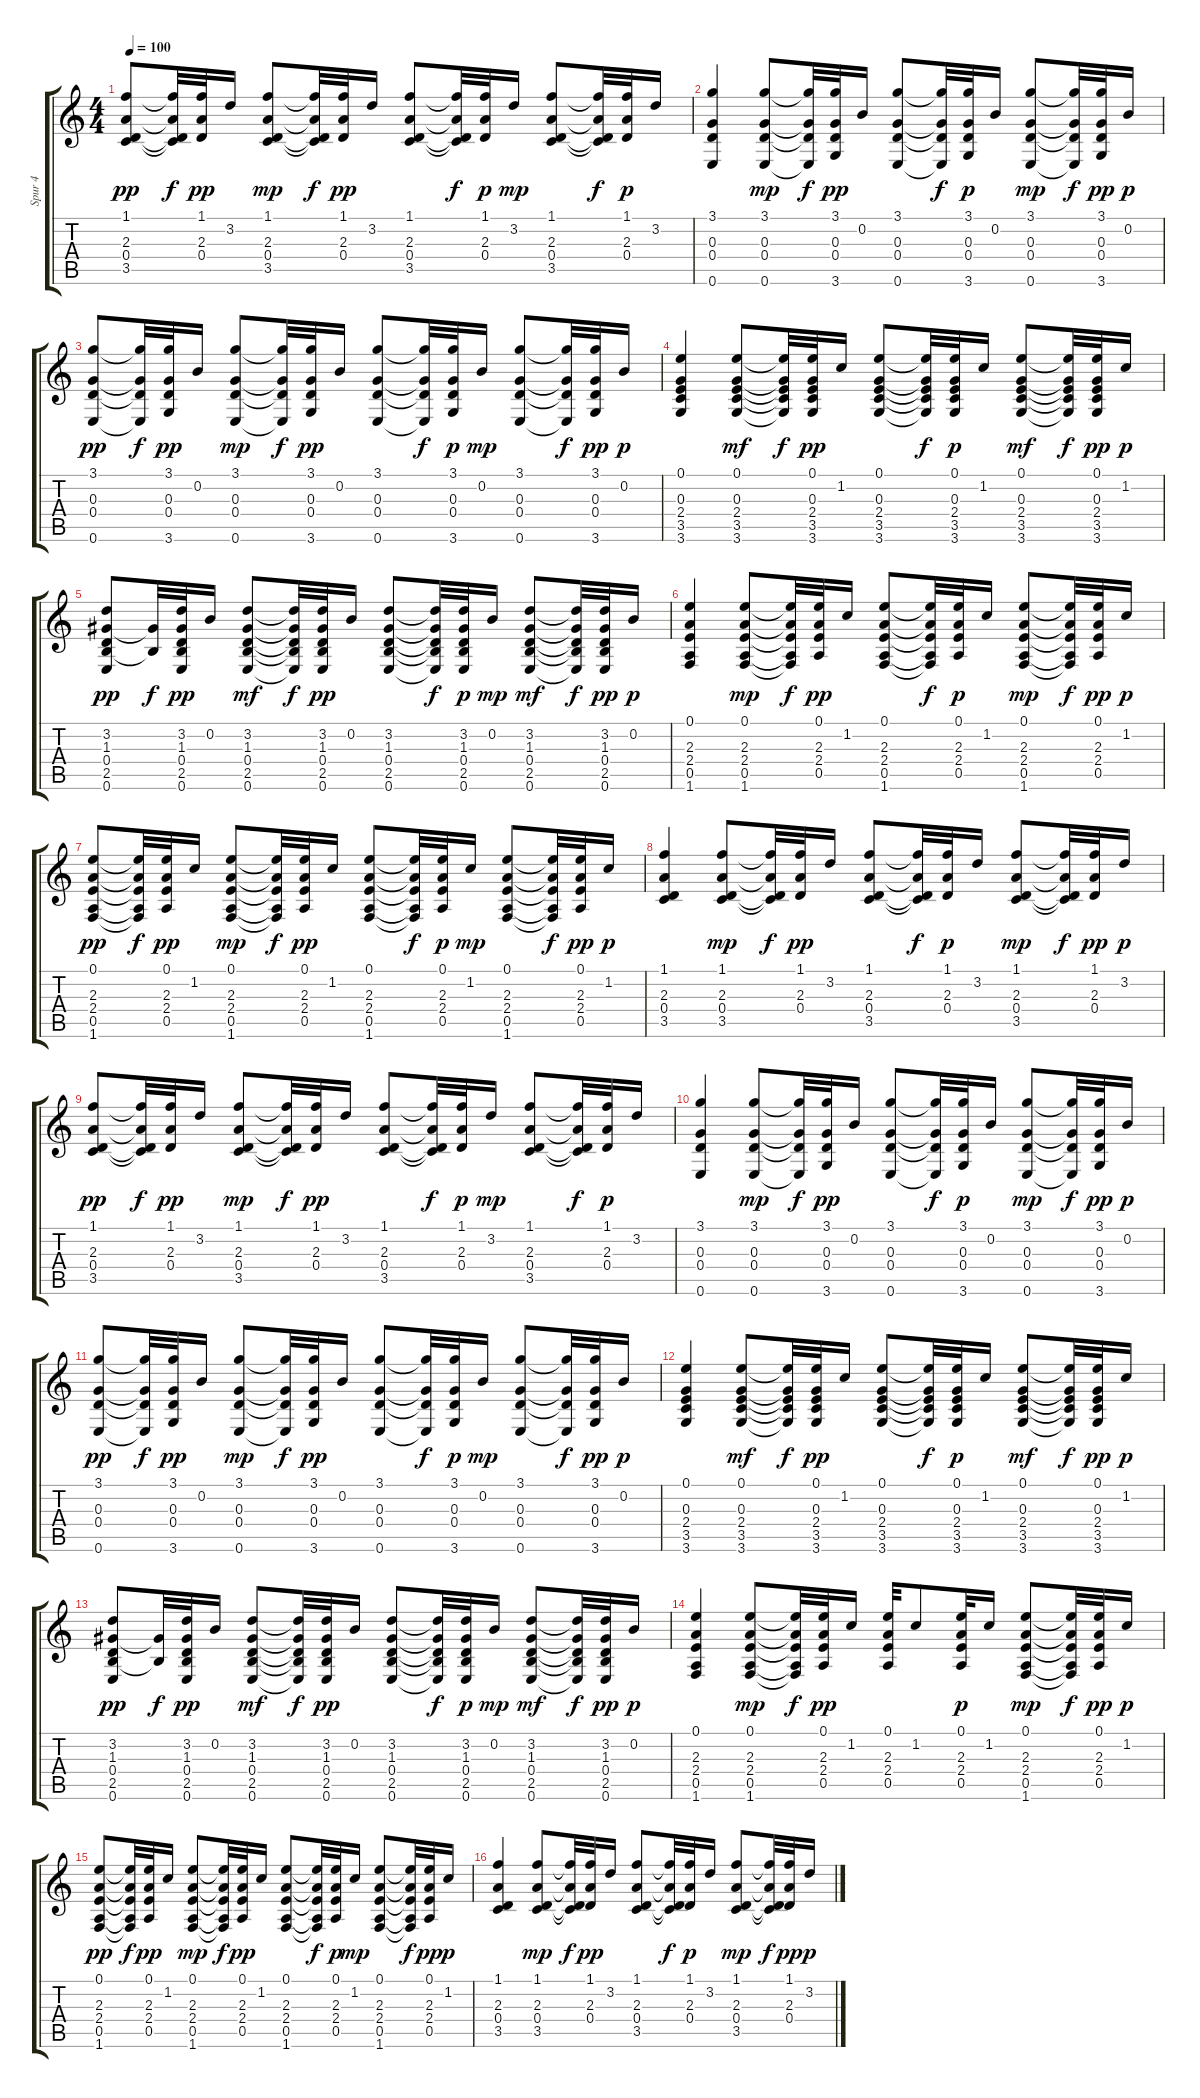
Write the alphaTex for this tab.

\track ("Spur 4" "Spur 4") {instrument acousticguitarsteel}
\staff {score tabs}
\tuning (E4 B3 G3 D3 A2 E2) {hide}
\ts (4 4)
\tempo 100
\clef g2
\ks c
(1.1 2.3 0.4 3.5).8{dy pp} (1.1{t} 2.3{t} 0.4{t} 3.5{t}).32{dy f} (1.1 2.3 0.4).32{dy pp} 3.2.16 (1.1 2.3 0.4 3.5).8{dy mp} (1.1{t} 2.3{t} 0.4{t} 3.5{t}).32{dy f} (1.1 2.3 0.4).32{dy pp} 3.2.16 (1.1 2.3 0.4 3.5).8 (1.1{t} 2.3{t} 0.4{t} 3.5{t}).32{dy f} (1.1 2.3 0.4).32{dy p} 3.2.16{dy mp} (1.1 2.3 0.4 3.5).8 (1.1{t} 2.3{t} 0.4{t} 3.5{t}).32{dy f} (1.1 2.3 0.4).32{dy p} 3.2.16 |
(3.1 0.3 0.4 0.6).4 (3.1 0.3 0.4 0.6).8{dy mp} (3.1{t} 0.3{t} 0.4{t} 0.6{t}).32{dy f} (3.1 0.3 0.4 3.6).32{dy pp} 0.2.16 (3.1 0.3 0.4 0.6).8 (3.1{t} 0.3{t} 0.4{t} 0.6{t}).32{dy f} (3.1 0.3 0.4 3.6).32{dy p} 0.2.16 (3.1 0.3 0.4 0.6).8{dy mp} (3.1{t} 0.3{t} 0.4{t} 0.6{t}).32{dy f} (3.1 0.3 0.4 3.6).32{dy pp} 0.2.16{dy p} |
(3.1 0.3 0.4 0.6).8{dy pp} (3.1{t} 0.3{t} 0.4{t} 0.6{t}).32{dy f} (3.1 0.3 0.4 3.6).32{dy pp} 0.2.16 (3.1 0.3 0.4 0.6).8{dy mp} (3.1{t} 0.3{t} 0.4{t} 0.6{t}).32{dy f} (3.1 0.3 0.4 3.6).32{dy pp} 0.2.16 (3.1 0.3 0.4 0.6).8 (3.1{t} 0.3{t} 0.4{t} 0.6{t}).32{dy f} (3.1 0.3 0.4 3.6).32{dy p} 0.2.16{dy mp} (3.1 0.3 0.4 0.6).8 (3.1{t} 0.3{t} 0.4{t} 0.6{t}).32{dy f} (3.1 0.3 0.4 3.6).32{dy pp} 0.2.16{dy p} |
(0.1 0.3 2.4 3.5 3.6).4 (0.1 0.3 2.4 3.5 3.6).8{dy mf} (0.1{t} 0.3{t} 2.4{t} 3.5{t} 3.6{t}).32{dy f} (0.1 0.3 2.4 3.5 3.6).32{dy pp} 1.2.16 (0.1 0.3 2.4 3.5 3.6).8 (0.1{t} 0.3{t} 2.4{t} 3.5{t} 3.6{t}).32{dy f} (0.1 0.3 2.4 3.5 3.6).32{dy p} 1.2.16 (0.1 0.3 2.4 3.5 3.6).8{dy mf} (0.1{t} 0.3{t} 2.4{t} 3.5{t} 3.6{t}).32{dy f} (0.1 0.3 2.4 3.5 3.6).32{dy pp} 1.2.16{dy p} |
(3.2 1.3 0.4 2.5 0.6).8{dy pp} (1.3{t} 2.5{t}).32{dy f} (3.2 1.3 0.4 2.5 0.6).32{dy pp} 0.2.16 (3.2 1.3 0.4 2.5 0.6).8{dy mf} (3.2{t} 1.3{t} 0.4{t} 2.5{t} 0.6{t}).32{dy f} (3.2 1.3 0.4 2.5 0.6).32{dy pp} 0.2.16 (3.2 1.3 0.4 2.5 0.6).8 (3.2{t} 1.3{t} 0.4{t} 2.5{t} 0.6{t}).32{dy f} (3.2 1.3 0.4 2.5 0.6).32{dy p} 0.2.16{dy mp} (3.2 1.3 0.4 2.5 0.6).8{dy mf} (3.2{t} 1.3{t} 0.4{t} 2.5{t} 0.6{t}).32{dy f} (3.2 1.3 0.4 2.5 0.6).32{dy pp} 0.2.16{dy p} |
(0.1 2.3 2.4 0.5 1.6).4 (0.1 2.3 2.4 0.5 1.6).8{dy mp} (0.1{t} 2.3{t} 2.4{t} 0.5{t} 1.6{t}).32{dy f} (0.1 2.3 2.4 0.5).32{dy pp} 1.2.16 (0.1 2.3 2.4 0.5 1.6).8 (0.1{t} 2.3{t} 2.4{t} 0.5{t} 1.6{t}).32{dy f} (0.1 2.3 2.4 0.5).32{dy p} 1.2.16 (0.1 2.3 2.4 0.5 1.6).8{dy mp} (0.1{t} 2.3{t} 2.4{t} 0.5{t} 1.6{t}).32{dy f} (0.1 2.3 2.4 0.5).32{dy pp} 1.2.16{dy p} |
(0.1 2.3 2.4 0.5 1.6).8{dy pp} (0.1{t} 2.3{t} 2.4{t} 0.5{t} 1.6{t}).32{dy f} (0.1 2.3 2.4 0.5).32{dy pp} 1.2.16 (0.1 2.3 2.4 0.5 1.6).8{dy mp} (0.1{t} 2.3{t} 2.4{t} 0.5{t} 1.6{t}).32{dy f} (0.1 2.3 2.4 0.5).32{dy pp} 1.2.16 (0.1 2.3 2.4 0.5 1.6).8 (0.1{t} 2.3{t} 2.4{t} 0.5{t} 1.6{t}).32{dy f} (0.1 2.3 2.4 0.5).32{dy p} 1.2.16{dy mp} (0.1 2.3 2.4 0.5 1.6).8 (0.1{t} 2.3{t} 2.4{t} 0.5{t} 1.6{t}).32{dy f} (0.1 2.3 2.4 0.5).32{dy pp} 1.2.16{dy p} |
(1.1 2.3 0.4 3.5).4 (1.1 2.3 0.4 3.5).8{dy mp} (1.1{t} 2.3{t} 0.4{t} 3.5{t}).32{dy f} (1.1 2.3 0.4).32{dy pp} 3.2.16 (1.1 2.3 0.4 3.5).8 (1.1{t} 2.3{t} 0.4{t} 3.5{t}).32{dy f} (1.1 2.3 0.4).32{dy p} 3.2.16 (1.1 2.3 0.4 3.5).8{dy mp} (1.1{t} 2.3{t} 0.4{t} 3.5{t}).32{dy f} (1.1 2.3 0.4).32{dy pp} 3.2.16{dy p} |
(1.1 2.3 0.4 3.5).8{dy pp} (1.1{t} 2.3{t} 0.4{t} 3.5{t}).32{dy f} (1.1 2.3 0.4).32{dy pp} 3.2.16 (1.1 2.3 0.4 3.5).8{dy mp} (1.1{t} 2.3{t} 0.4{t} 3.5{t}).32{dy f} (1.1 2.3 0.4).32{dy pp} 3.2.16 (1.1 2.3 0.4 3.5).8 (1.1{t} 2.3{t} 0.4{t} 3.5{t}).32{dy f} (1.1 2.3 0.4).32{dy p} 3.2.16{dy mp} (1.1 2.3 0.4 3.5).8 (1.1{t} 2.3{t} 0.4{t} 3.5{t}).32{dy f} (1.1 2.3 0.4).32{dy p} 3.2.16 |
(3.1 0.3 0.4 0.6).4 (3.1 0.3 0.4 0.6).8{dy mp} (3.1{t} 0.3{t} 0.4{t} 0.6{t}).32{dy f} (3.1 0.3 0.4 3.6).32{dy pp} 0.2.16 (3.1 0.3 0.4 0.6).8 (3.1{t} 0.3{t} 0.4{t} 0.6{t}).32{dy f} (3.1 0.3 0.4 3.6).32{dy p} 0.2.16 (3.1 0.3 0.4 0.6).8{dy mp} (3.1{t} 0.3{t} 0.4{t} 0.6{t}).32{dy f} (3.1 0.3 0.4 3.6).32{dy pp} 0.2.16{dy p} |
(3.1 0.3 0.4 0.6).8{dy pp} (3.1{t} 0.3{t} 0.4{t} 0.6{t}).32{dy f} (3.1 0.3 0.4 3.6).32{dy pp} 0.2.16 (3.1 0.3 0.4 0.6).8{dy mp} (3.1{t} 0.3{t} 0.4{t} 0.6{t}).32{dy f} (3.1 0.3 0.4 3.6).32{dy pp} 0.2.16 (3.1 0.3 0.4 0.6).8 (3.1{t} 0.3{t} 0.4{t} 0.6{t}).32{dy f} (3.1 0.3 0.4 3.6).32{dy p} 0.2.16{dy mp} (3.1 0.3 0.4 0.6).8 (3.1{t} 0.3{t} 0.4{t} 0.6{t}).32{dy f} (3.1 0.3 0.4 3.6).32{dy pp} 0.2.16{dy p} |
(0.1 0.3 2.4 3.5 3.6).4 (0.1 0.3 2.4 3.5 3.6).8{dy mf} (0.1{t} 0.3{t} 2.4{t} 3.5{t} 3.6{t}).32{dy f} (0.1 0.3 2.4 3.5 3.6).32{dy pp} 1.2.16 (0.1 0.3 2.4 3.5 3.6).8 (0.1{t} 0.3{t} 2.4{t} 3.5{t} 3.6{t}).32{dy f} (0.1 0.3 2.4 3.5 3.6).32{dy p} 1.2.16 (0.1 0.3 2.4 3.5 3.6).8{dy mf} (0.1{t} 0.3{t} 2.4{t} 3.5{t} 3.6{t}).32{dy f} (0.1 0.3 2.4 3.5 3.6).32{dy pp} 1.2.16{dy p} |
(3.2 1.3 0.4 2.5 0.6).8{dy pp} (1.3{t} 2.5{t}).32{dy f} (3.2 1.3 0.4 2.5 0.6).32{dy pp} 0.2.16 (3.2 1.3 0.4 2.5 0.6).8{dy mf} (3.2{t} 1.3{t} 0.4{t} 2.5{t} 0.6{t}).32{dy f} (3.2 1.3 0.4 2.5 0.6).32{dy pp} 0.2.16 (3.2 1.3 0.4 2.5 0.6).8 (3.2{t} 1.3{t} 0.4{t} 2.5{t} 0.6{t}).32{dy f} (3.2 1.3 0.4 2.5 0.6).32{dy p} 0.2.16{dy mp} (3.2 1.3 0.4 2.5 0.6).8{dy mf} (3.2{t} 1.3{t} 0.4{t} 2.5{t} 0.6{t}).32{dy f} (3.2 1.3 0.4 2.5 0.6).32{dy pp} 0.2.16{dy p} |
(0.1 2.3 2.4 0.5 1.6).4 (0.1 2.3 2.4 0.5 1.6).8{dy mp} (0.1{t} 2.3{t} 2.4{t} 0.5{t} 1.6{t}).32{dy f} (0.1 2.3 2.4 0.5).32{dy pp} 1.2.16 (0.1 2.3 2.4 0.5).32 1.2.8 (0.1 2.3 2.4 0.5).32{dy p} 1.2.16 (0.1 2.3 2.4 0.5 1.6).8{dy mp} (0.1{t} 2.3{t} 2.4{t} 0.5{t} 1.6{t}).32{dy f} (0.1 2.3 2.4 0.5).32{dy pp} 1.2.16{dy p} |
(0.1 2.3 2.4 0.5 1.6).8{dy pp} (0.1{t} 2.3{t} 2.4{t} 0.5{t} 1.6{t}).32{dy f} (0.1 2.3 2.4 0.5).32{dy pp} 1.2.16 (0.1 2.3 2.4 0.5 1.6).8{dy mp} (0.1{t} 2.3{t} 2.4{t} 0.5{t} 1.6{t}).32{dy f} (0.1 2.3 2.4 0.5).32{dy pp} 1.2.16 (0.1 2.3 2.4 0.5 1.6).8 (0.1{t} 2.3{t} 2.4{t} 0.5{t} 1.6{t}).32{dy f} (0.1 2.3 2.4 0.5).32{dy p} 1.2.16{dy mp} (0.1 2.3 2.4 0.5 1.6).8 (0.1{t} 2.3{t} 2.4{t} 0.5{t} 1.6{t}).32{dy f} (0.1 2.3 2.4 0.5).32{dy pp} 1.2.16{dy p} |
(1.1 2.3 0.4 3.5).4 (1.1 2.3 0.4 3.5).8{dy mp} (1.1{t} 2.3{t} 0.4{t} 3.5{t}).32{dy f} (1.1 2.3 0.4).32{dy pp} 3.2.16 (1.1 2.3 0.4 3.5).8 (1.1{t} 2.3{t} 0.4{t} 3.5{t}).32{dy f} (1.1 2.3 0.4).32{dy p} 3.2.16 (1.1 2.3 0.4 3.5).8{dy mp} (1.1{t} 2.3{t} 0.4{t} 3.5{t}).32{dy f} (1.1 2.3 0.4).32{dy pp} 3.2.16{dy p}
